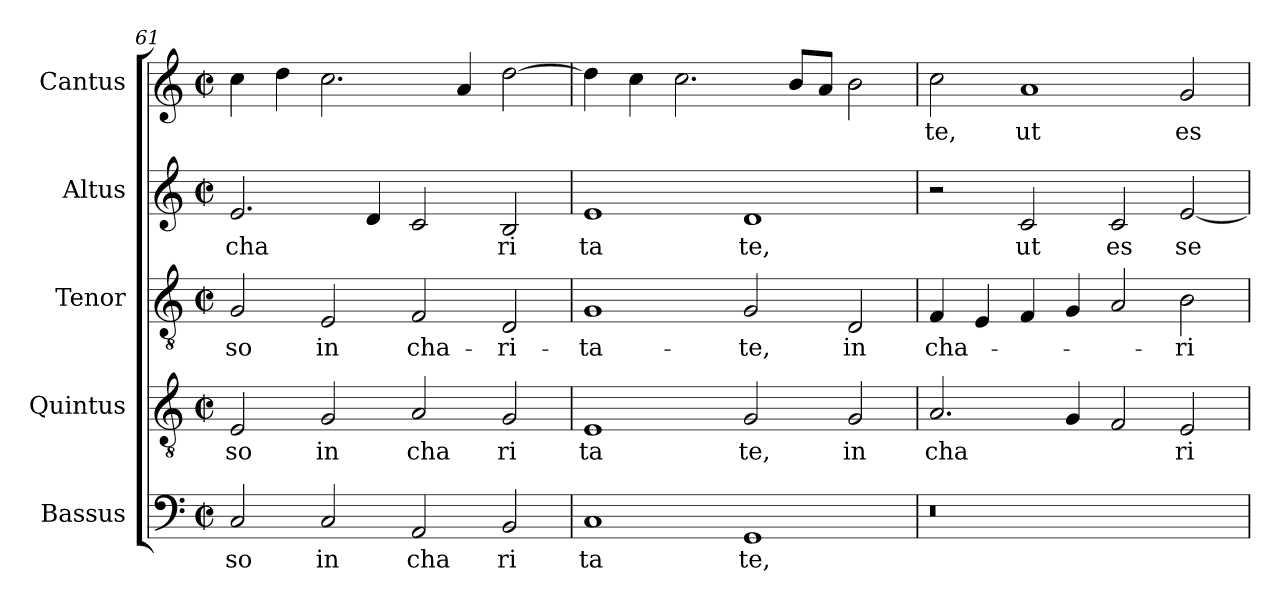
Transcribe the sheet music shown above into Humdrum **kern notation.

**kern	**text	**kern	**text	**kern	**text	**kern	**text	**kern	**text
*part5	*part5	*part4	*part4	*part3	*part3	*part2	*part2	*part1	*part1
*staff5	*staff5	*staff4	*staff4	*staff3	*staff3	*staff2	*staff2	*staff1	*staff1
*I"Bassus	*	*I"Quintus	*	*I"Tenor	*	*I"Altus	*	*I"Cantus	*
*clefF4	*	*clefGv2	*	*clefGv2	*	*clefG2	*	*clefG2	*
*M2/2	*	*M2/2	*	*M2/2	*	*M2/2	*	*M2/2	*
*met(c|)	*	*met(c|)	*	*met(c|)	*	*met(c|)	*	*met(c|)	*
=61	=61	=61	=61	=61	=61	=61	=61	=61	=61
!	!LO:LY:b:cj	!	!LO:LY:b:cj	!	!LO:LY:b:cj	!	!LO:LY:b	!	!
2C/	so	2E/	so	2G/	-so	2.e/	cha	4cc\	.
.	.	.	.	.	.	.	.	4dd\	.
!	!LO:LY:b:cj	!	!LO:LY:b:cj	!	!LO:LY:b:cj	!	!	!	!
2C/	in	2G/	in	2E/	in	.	.	2.cc\	.
.	.	.	.	.	.	4d/	.	.	.
!	!LO:LY:b:cj	!	!LO:LY:b:cj	!	!LO:LY:b:cj	!	!	!	!
2AA/	cha	2A/	cha	2F/	cha-	2c/	.	.	.
.	.	.	.	.	.	.	.	4a/	.
!	!LO:LY:b:cj	!	!LO:LY:b:cj	!	!LO:LY:b:cj	!	!LO:LY:b:cj	!	!
2BB/	ri	2G/	ri	2D/	-ri-	2B/	ri	[>2dd\	.
=62	=62	=62	=62	=62	=62	=62	=62	=62	=62
!	!LO:LY:b:cj	!	!LO:LY:b:cj	!	!LO:LY:b:cj	!	!LO:LY:b:cj	!	!
1C	ta	1E	ta	1G	-ta-	1e	ta	4dd\]	.
.	.	.	.	.	.	.	.	4cc\	.
.	.	.	.	.	.	.	.	2.cc\	.
!	!LO:LY:b:cj	!	!LO:LY:b:cj	!	!LO:LY:b:cj	!	!LO:LY:b:cj	!	!
1GG	te,	2G/	te,	2G/	-te,	1d	te,	.	.
.	.	.	.	.	.	.	.	8b/L	.
.	.	.	.	.	.	.	.	8a/J	.
!	!	!	!LO:LY:b:cj	!	!LO:LY:b:cj	!	!	!	!
.	.	2G/	in	2D/	in	.	.	2b\	.
=63	=63	=63	=63	=63	=63	=63	=63	=63	=63
!	!	!	!LO:LY:b	!	!LO:LY:b	!	!	!	!LO:LY:b:cj
0r	.	2.A/	cha	4F/	cha-	2r	.	2cc\	-te,
.	.	.	.	4E/	.	.	.	.	.
!	!	!	!	!	!	!	!LO:LY:b:cj	!	!LO:LY:b:cj
.	.	.	.	4F/	.	2c/	ut	1a	ut
.	.	4G/	.	4G/	.	.	.	.	.
!	!	!	!	!	!	!	!LO:LY:b:cj	!	!
.	.	2F/	.	2A/	.	2c/	es	.	.
!	!	!	!LO:LY:b:cj	!	!LO:LY:b:cj	!	!LO:LY:b:cj	!	!LO:LY:b:cj
.	.	2E/	ri	2B\	-ri-	[>2e/	se	2g/	es-
=	=	=	=	=	=	=	=	=	=
*-	*-	*-	*-	*-	*-	*-	*-	*-	*-
